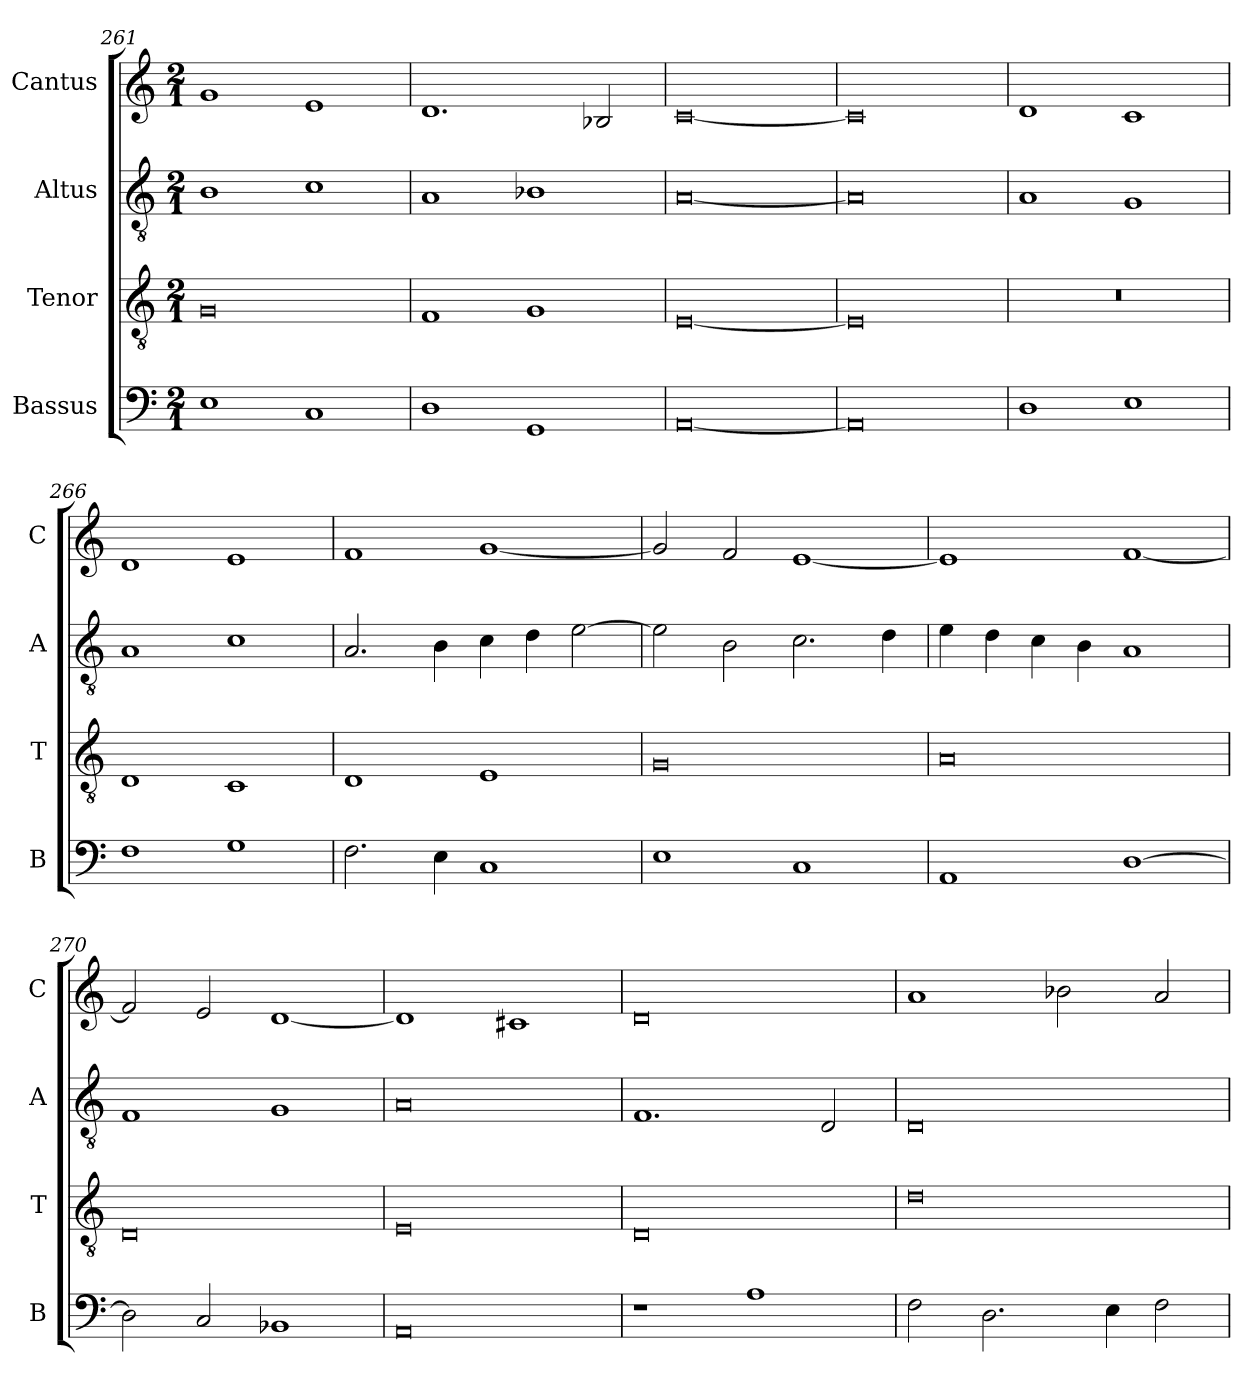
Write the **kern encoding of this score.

**kern	**kern	**kern	**kern
*part4	*part3	*part2	*part1
*staff4	*staff3	*staff2	*staff1
*I"Bassus	*I"Tenor	*I"Altus	*I"Cantus
*I'B	*I'T	*I'A	*I'C
*clefF4	*clefGv2	*clefGv2	*clefG2
*k[]	*k[]	*k[]	*k[]
*M2/1	*M2/1	*M2/1	*M2/1
=261	=261	=261	=261
1E	0G	1B	1g
1C	.	1c	1e
=262	=262	=262	=262
1D	1F	1A	1.d
1GG	1G	1B-X	.
.	.	.	2B-i
=263	=263	=263	=263
[0AA	[0E	[0A	[0c
=264	=264	=264	=264
0AA]	0E]	0A]	0c]
=265	=265	=265	=265
1D	0r	1A	1d
1E	.	1G	1c
=266	=266	=266	=266
1F	1D	1A	1d
1G	1C	1c	1e
=267	=267	=267	=267
2.F	1D	2.A	1f
4E	.	4B	.
1C	1E	4c	[1g
.	.	4d	.
.	.	[2e	.
=268	=268	=268	=268
1E	0G	2e]	2g]
.	.	2B	2f
1C	.	2.c	[1e
.	.	4d	.
=269	=269	=269	=269
1AA	0A	4e	1e]
.	.	4d	.
.	.	4c	.
.	.	4B	.
[1D	.	1A	[1f
=270	=270	=270	=270
2D]	0D	1F	2f]
2C	.	.	2e
1BB-i	.	1G	[1d
=271	=271	=271	=271
0AA	0E	0A	1d]
.	.	.	1c#X
=272	=272	=272	=272
1r	0D	1.F	0d
1A	.	.	.
.	.	2D	.
=273	=273	=273	=273
2F	0d	0D	1a
2.D	.	.	.
.	.	.	2b-i
4E	.	.	.
2F	.	.	2a
=	=	=	=
*-	*-	*-	*-
